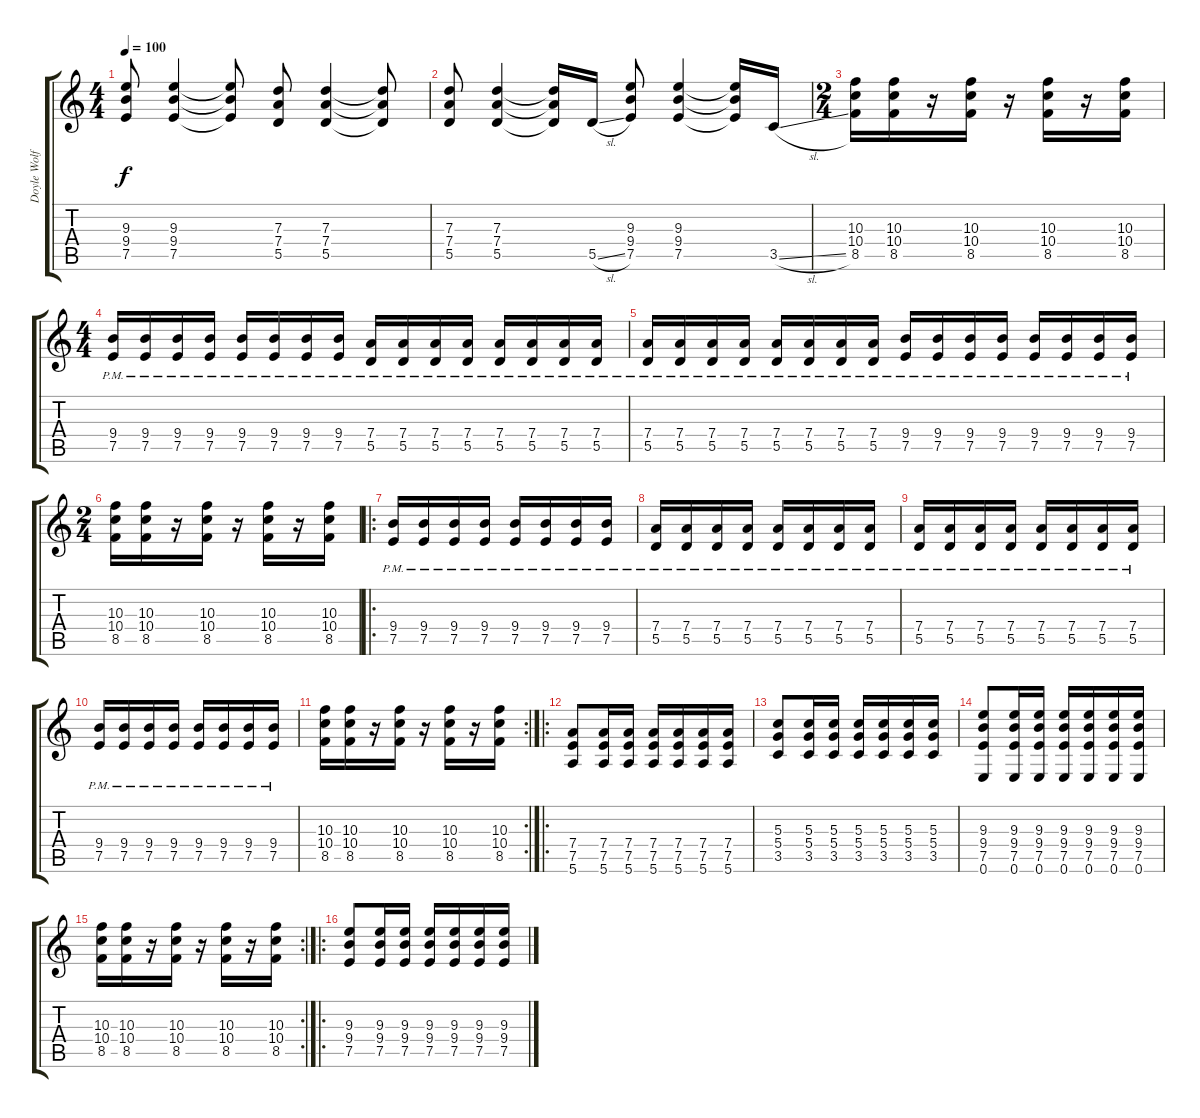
\track ("Doyle Wolfgang Von Frankenstein" "Doyle Wolf") {instrument overdrivenguitar}
\staff {score tabs}
\tuning (E4 B3 G3 D3 A2 E2) {hide}
\ts (4 4)
\tempo 100
\clef g2
\ks c
(9.3 9.4 7.5).8{dy f instrument overdrivenguitar} (9.3 9.4 7.5).4 (9.3{t} 9.4{t} 7.5{t}).8 (7.3 7.4 5.5).8 (7.3 7.4 5.5).4 (7.3{t} 7.4{t} 5.5{t}).8 |
(7.3 7.4 5.5).8 (7.3 7.4 5.5).4 (7.3{t} 7.4{t} 5.5{t}).16 5.5{sl}.16 (9.3 9.4 7.5).8 (9.3 9.4 7.5).4 (9.3{t} 9.4{t} 7.5{t}).16 3.5{sl}.16 |
\ts (2 4)
(10.3 10.4 8.5).16 (10.3 10.4 8.5).16 r.16 (10.3 10.4 8.5).16 r.16 (10.3 10.4 8.5).16 r.16 (10.3 10.4 8.5).16 |
\ts (4 4)
(9.4{pm} 7.5{pm}).16 (9.4{pm} 7.5{pm}).16 (9.4{pm} 7.5{pm}).16 (9.4{pm} 7.5{pm}).16 (9.4{pm} 7.5{pm}).16 (9.4{pm} 7.5{pm}).16 (9.4{pm} 7.5{pm}).16 (9.4{pm} 7.5{pm}).16 (7.4{pm} 5.5{pm}).16 (7.4{pm} 5.5{pm}).16 (7.4{pm} 5.5{pm}).16 (7.4{pm} 5.5{pm}).16 (7.4{pm} 5.5{pm}).16 (7.4{pm} 5.5{pm}).16 (7.4{pm} 5.5{pm}).16 (7.4{pm} 5.5{pm}).16 |
(7.4{pm} 5.5{pm}).16 (7.4{pm} 5.5{pm}).16 (7.4{pm} 5.5{pm}).16 (7.4{pm} 5.5{pm}).16 (7.4{pm} 5.5{pm}).16 (7.4{pm} 5.5{pm}).16 (7.4{pm} 5.5{pm}).16 (7.4{pm} 5.5{pm}).16 (9.4{pm} 7.5{pm}).16 (9.4{pm} 7.5{pm}).16 (9.4{pm} 7.5{pm}).16 (9.4{pm} 7.5{pm}).16 (9.4{pm} 7.5{pm}).16 (9.4{pm} 7.5{pm}).16 (9.4{pm} 7.5{pm}).16 (9.4{pm} 7.5{pm}).16 |
\ts (2 4)
(10.3 10.4 8.5).16 (10.3 10.4 8.5).16 r.16 (10.3 10.4 8.5).16 r.16 (10.3 10.4 8.5).16 r.16 (10.3 10.4 8.5).16 |
\ro
(9.4{pm} 7.5{pm}).16 (9.4{pm} 7.5{pm}).16 (9.4{pm} 7.5{pm}).16 (9.4{pm} 7.5{pm}).16 (9.4{pm} 7.5{pm}).16 (9.4{pm} 7.5{pm}).16 (9.4{pm} 7.5{pm}).16 (9.4{pm} 7.5{pm}).16 |
(7.4{pm} 5.5{pm}).16 (7.4{pm} 5.5{pm}).16 (7.4{pm} 5.5{pm}).16 (7.4{pm} 5.5{pm}).16 (7.4{pm} 5.5{pm}).16 (7.4{pm} 5.5{pm}).16 (7.4 5.5{pm}).16 (7.4{pm} 5.5{pm}).16 |
(7.4{pm} 5.5{pm}).16 (7.4{pm} 5.5{pm}).16 (7.4{pm} 5.5{pm}).16 (7.4{pm} 5.5{pm}).16 (7.4{pm} 5.5{pm}).16 (7.4{pm} 5.5{pm}).16 (7.4{pm} 5.5{pm}).16 (7.4{pm} 5.5{pm}).16 |
(9.4{pm} 7.5{pm}).16 (9.4{pm} 7.5{pm}).16 (9.4{pm} 7.5{pm}).16 (9.4{pm} 7.5{pm}).16 (9.4{pm} 7.5{pm}).16 (9.4{pm} 7.5{pm}).16 (9.4{pm} 7.5{pm}).16 (9.4{pm} 7.5{pm}).16 |
\rc 2
(10.3 10.4 8.5).16 (10.3 10.4 8.5).16 r.16 (10.3 10.4 8.5).16 r.16 (10.3 10.4 8.5).16 r.16 (10.3 10.4 8.5).16 |
\ro
(7.4 7.5 5.6).8 (7.4 7.5 5.6).16 (7.4 7.5 5.6).16 (7.4 7.5 5.6).16 (7.4 7.5 5.6).16 (7.4 7.5 5.6).16 (7.4 7.5 5.6).16 |
(5.3 5.4 3.5).8 (5.3 5.4 3.5).16 (5.3 5.4 3.5).16 (5.3 5.4 3.5).16 (5.3 5.4 3.5).16 (5.3 5.4 3.5).16 (5.3 5.4 3.5).16 |
(9.3 9.4 7.5 0.6).8 (9.3 9.4 7.5 0.6).16 (9.3 9.4 7.5 0.6).16 (9.3 9.4 7.5 0.6).16 (9.3 9.4 7.5 0.6).16 (9.3 9.4 7.5 0.6).16 (9.3 9.4 7.5 0.6).16 |
\rc 2
(10.3 10.4 8.5).16 (10.3 10.4 8.5).16 r.16 (10.3 10.4 8.5).16 r.16 (10.3 10.4 8.5).16 r.16 (10.3 10.4 8.5).16 |
\ro
(9.3 9.4 7.5).8 (9.3 9.4 7.5).16 (9.3 9.4 7.5).16 (9.3 9.4 7.5).16 (9.3 9.4 7.5).16 (9.3 9.4 7.5).16 (9.3 9.4 7.5).16
